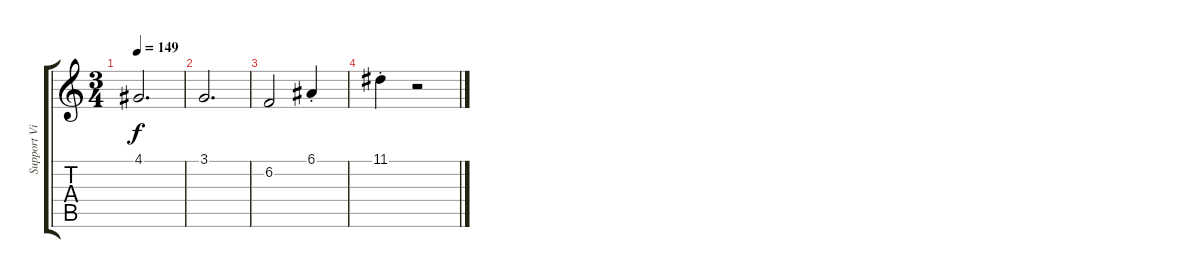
\track ("Support Viola" "Support Vi") {instrument viola}
\staff {score tabs}
\tuning (E4 B3 G3 D3 A2 E2) {hide}
\ts (3 4)
\tempo 149
\clef g2
\ks c
4.1.2{d dy f} |
3.1.2{d} |
6.2.2 6.1{st}.4 |
11.1{st}.4 r.2
